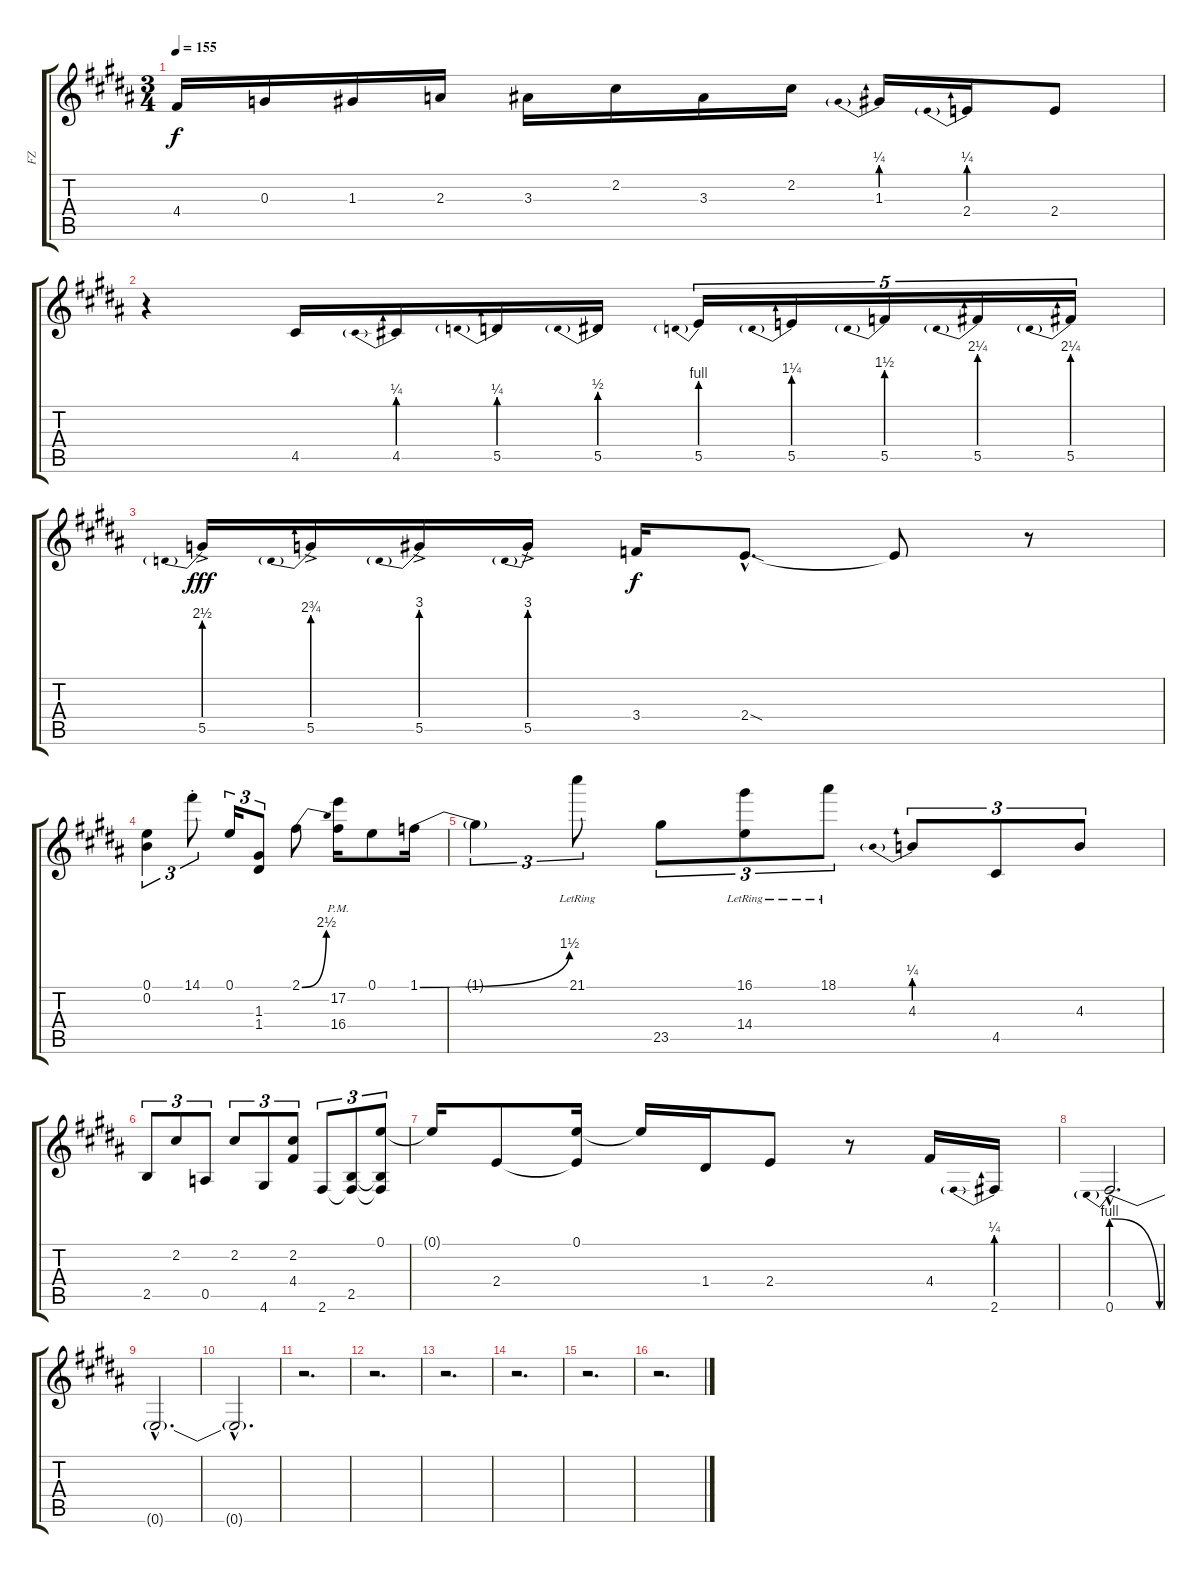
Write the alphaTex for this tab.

\track ("FZ" "FZ") {instrument overdrivenguitar}
\staff {score tabs}
\tuning (E4 B3 G3 D3 A2 E2) {hide}
\ts (3 4)
\tempo 155
\clef g2
\ks b
4.4.16{dy f} 0.3.16 1.3.16 2.3.16 3.3.16 2.2.16 3.3.16 2.2.16 1.3{be (prebend 0 1 60 1)}.16 2.4{be (prebend 0 1 60 1)}.16 2.4.8 |
r.4 4.5.16 4.5{be (prebend 0 1 60 1)}.16 5.5{be (prebend 0 1 60 1)}.16 5.5{be (prebend 0 2 60 2)}.16 5.5{be (prebend 0 4 60 4)}.16{tu (5 4)} 5.5{be (prebend 0 5 60 5)}.16{tu (5 4)} 5.5{be (prebend 0 6 60 6)}.16{tu (5 4)} 5.5{be (prebend 0 9 60 9)}.16{tu (5 4)} 5.5{be (prebend 0 9 60 9)}.16{tu (5 4)} |
5.5{be (prebend 0 10 60 10) ac}.16{dy fff} 5.5{be (prebend 0 11 60 11) ac}.16 5.5{be (prebend 0 12 60 12) ac}.16 5.5{be (prebend 0 12 60 12) ac}.16 3.4.16{dy f} 2.4{sod hac}.8{d} 2.4{t}.8 r.8 |
(0.1 0.2).4{tu (3 2)} 14.1{st}.8{tu (3 2)} 0.1.16{tu (3 2)} (1.3 1.4).8{tu (3 2)} 2.1{be (bend 0 0 60 10)}.8 (17.2{pm} 16.4).16 0.1.8 1.1{be (bend 0 0 60 6)}.16 |
1.1{t}.4{tu (3 2)} 21.1{lr}.8{tu (3 2)} 23.5.8{tu (3 2)} (16.1{lr} 14.4).8{tu (3 2)} 18.1{lr}.8{tu (3 2)} 4.3{be (prebend 0 1 60 1)}.8{tu (3 2)} 4.5.8{tu (3 2)} 4.3.8{tu (3 2)} |
2.5.8{tu (3 2)} 2.2.8{tu (3 2)} 0.5.8{tu (3 2)} 2.2.8{tu (3 2)} 4.6.8{tu (3 2)} (2.2 4.4).8{tu (3 2)} 2.6.8{tu (3 2)} (2.5 2.6{t}).8{tu (3 2)} (0.1 2.5{t} 2.6{t}).8{tu (3 2)} |
0.1{t}.16 2.4.8 (0.1 2.4{t}).16 0.1{t}.16 1.4.16 2.4.8 r.8 4.4.16 2.6{be (prebend 0 1 60 1)}.16 |
0.6{be (prebendrelease 0 4 60 0) hac}.2{d} |
0.6{hac t}.2{d} |
0.6{hac t}.2{d} |
r.2{d} |
r.2{d} |
r.2{d} |
r.2{d} |
r.2{d} |
r.2{d}
